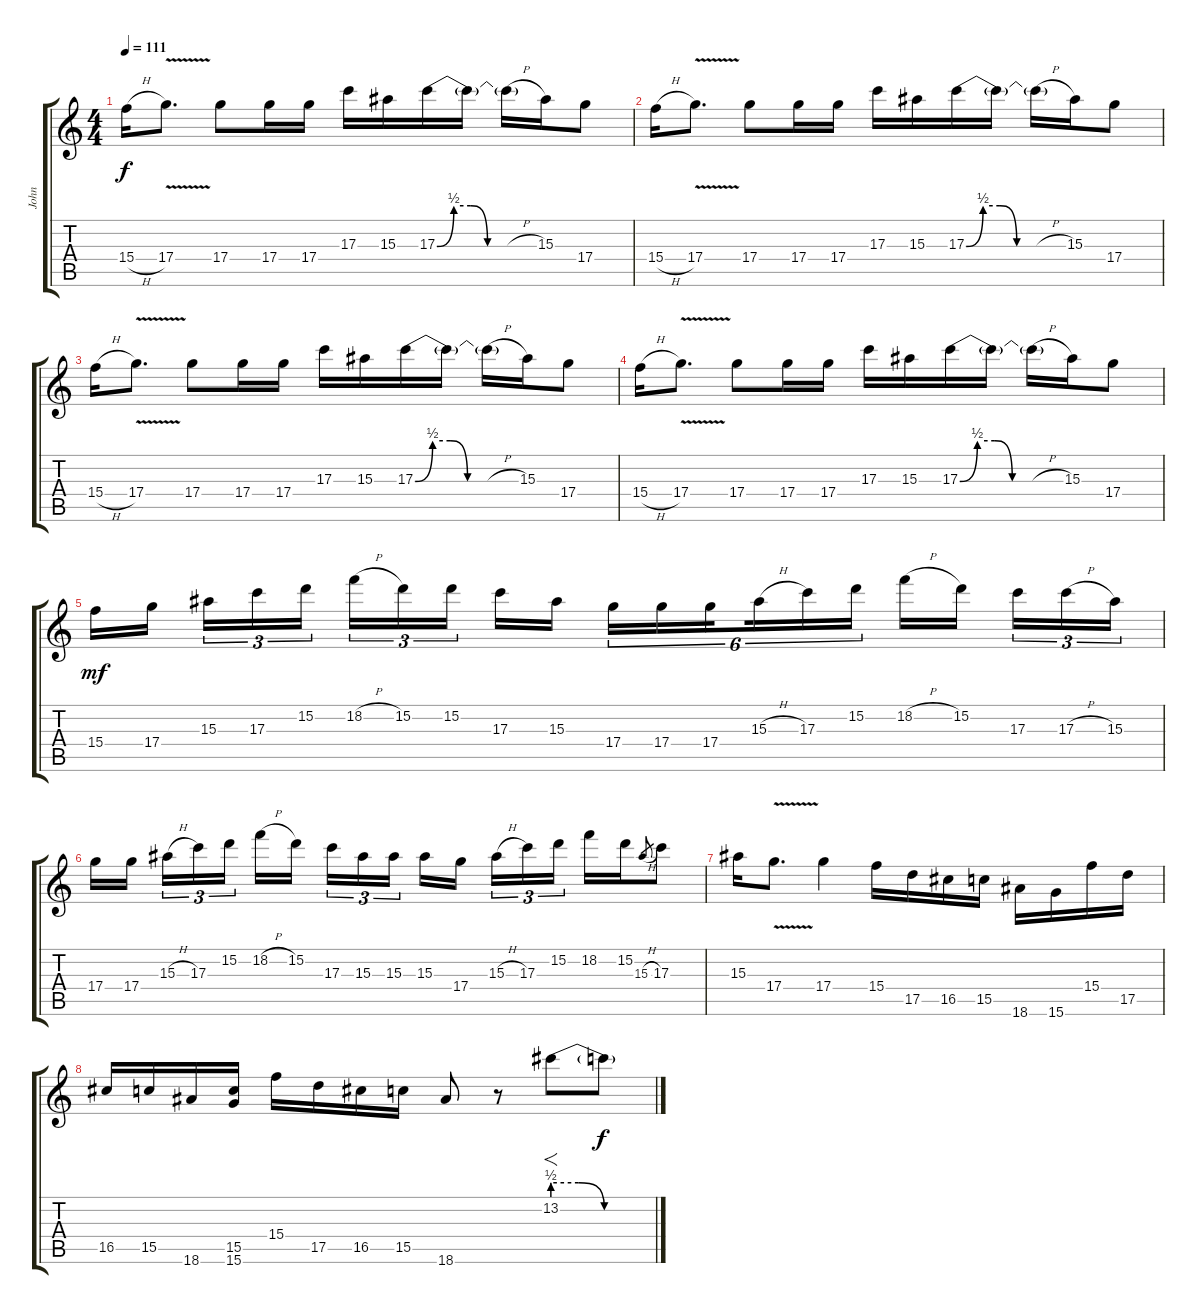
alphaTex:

\track ("John" "John") {instrument electricguitarclean}
\staff {score tabs}
\tuning (E4 B3 G3 D3 A2 E2) {hide}
\ts (4 4)
\tempo 111
\clef g2
\ks c
15.4{h}.16{dy f} 17.4{v}.8{d} 17.4.8 17.4.16 17.4.16 17.3.16 15.3.16 17.3{be (custom 0 0 10 2 20 2 30 0 60 0)}.16 17.3{t}.16 17.3{h t}.16 15.3.16 17.4.8 |
15.4{h}.16 17.4{v}.8{d} 17.4.8 17.4.16 17.4.16 17.3.16 15.3.16 17.3{be (custom 0 0 10 2 20 2 30 0 60 0)}.16 17.3{t}.16 17.3{h t}.16 15.3.16 17.4.8 |
15.4{h}.16 17.4{v}.8{d} 17.4.8 17.4.16 17.4.16 17.3.16 15.3.16 17.3{be (custom 0 0 10 2 20 2 30 0 60 0)}.16 17.3{t}.16 17.3{h t}.16 15.3.16 17.4.8 |
15.4{h}.16 17.4{v}.8{d} 17.4.8 17.4.16 17.4.16 17.3.16 15.3.16 17.3{be (custom 0 0 10 2 20 2 30 0 60 0)}.16 17.3{t}.16 17.3{h t}.16 15.3.16 17.4.8 |
15.4.16{dy mf} 17.4.16{beam splitsecondary} 15.3.16{tu (3 2)} 17.3.16{tu (3 2)} 15.2.16{tu (3 2)} 18.2{h}.16{tu (3 2)} 15.2.16{tu (3 2)} 15.2.16{tu (3 2) beam splitsecondary} 17.3.16 15.3.16 17.4.16{tu (6 4)} 17.4.16{tu (6 4)} 17.4.16{tu (6 4) beam splitsecondary} 15.3{h}.16{tu (6 4)} 17.3.16{tu (6 4)} 15.2.16{tu (6 4)} 18.2{h}.16 15.2.16{beam splitsecondary} 17.3.16{tu (3 2)} 17.3{h}.16{tu (3 2)} 15.3.16{tu (3 2)} |
17.4.16 17.4.16{beam splitsecondary} 15.3{h}.16{tu (3 2)} 17.3.16{tu (3 2)} 15.2.16{tu (3 2)} 18.2{h}.16 15.2.16{beam splitsecondary} 17.3.16{tu (3 2)} 15.3.16{tu (3 2)} 15.3.16{tu (3 2)} 15.3.16 17.4.16{beam splitsecondary} 15.3{h}.16{tu (3 2)} 17.3.16{tu (3 2)} 15.2.16{tu (3 2)} 18.2.16 15.2.16 15.3{h}.8{gr} 17.3.8 |
15.3.16 17.4{v}.8{d} 17.4.4 15.4.16 17.5.16 16.5.16 15.5.16 18.6.16 15.6.16 15.4.16 17.5.16 |
16.5.16 15.5.16 18.6.16 (15.5 15.6).16 15.4.16 17.5.16 16.5.16 15.5.16 18.6.8 r.8 13.2{be (custom 0 2 15 2 30 0 60 0)}.8{f} 13.2{t}.8{dy f}
